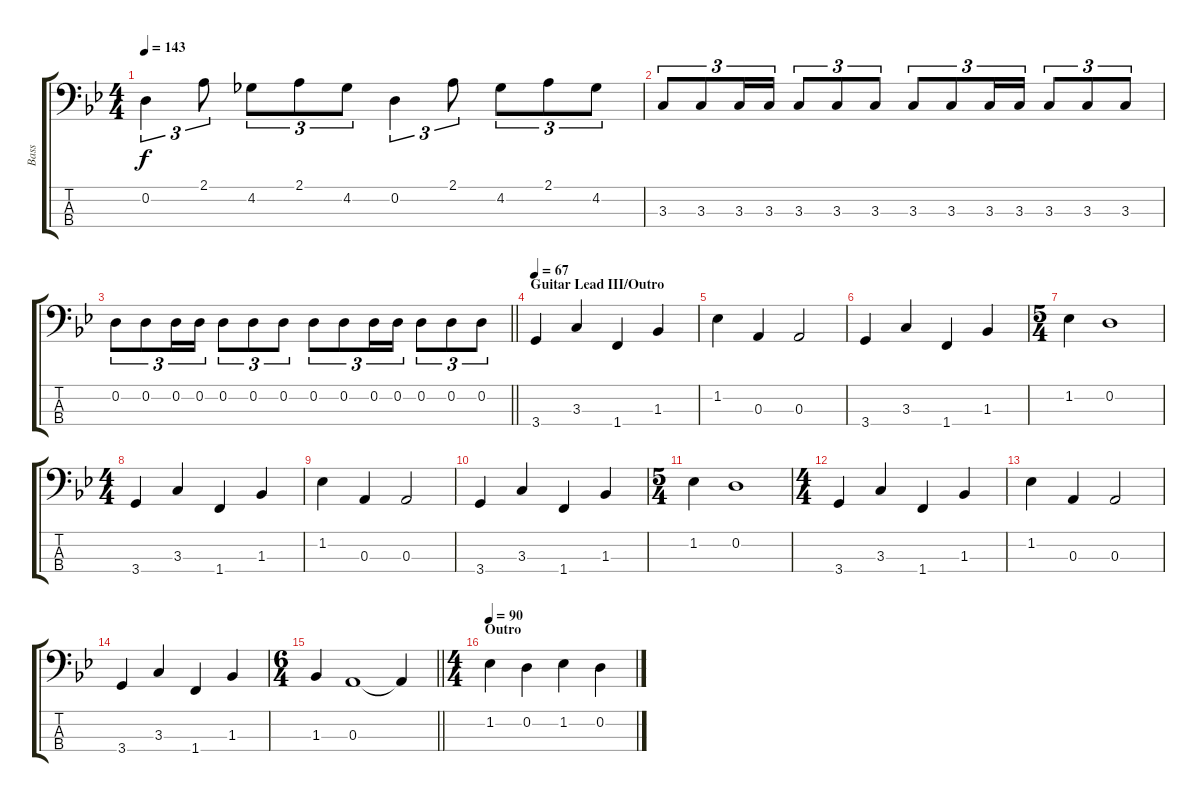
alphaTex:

\track ("Bass" "Bass") {instrument electricbassfinger}
\staff {score tabs}
\tuning (G2 D2 A1 E1) {hide}
\ts (4 4)
\tempo 143
\clef f4
\ks bb
0.2.4{tu (3 2) dy f} 2.1.8{tu (3 2)} 4.2.8{tu (3 2)} 2.1.8{tu (3 2)} 4.2.8{tu (3 2)} 0.2.4{tu (3 2)} 2.1.8{tu (3 2)} 4.2.8{tu (3 2)} 2.1.8{tu (3 2)} 4.2.8{tu (3 2)} |
3.3.8{tu (3 2)} 3.3.8{tu (3 2)} 3.3.16{tu (3 2)} 3.3.16{tu (3 2)} 3.3.8{tu (3 2)} 3.3.8{tu (3 2)} 3.3.8{tu (3 2)} 3.3.8{tu (3 2)} 3.3.8{tu (3 2)} 3.3.16{tu (3 2)} 3.3.16{tu (3 2)} 3.3.8{tu (3 2)} 3.3.8{tu (3 2)} 3.3.8{tu (3 2)} |
\barLineRight lightlight
0.2.8{tu (3 2)} 0.2.8{tu (3 2)} 0.2.16{tu (3 2)} 0.2.16{tu (3 2)} 0.2.8{tu (3 2)} 0.2.8{tu (3 2)} 0.2.8{tu (3 2)} 0.2.8{tu (3 2)} 0.2.8{tu (3 2)} 0.2.16{tu (3 2)} 0.2.16{tu (3 2)} 0.2.8{tu (3 2)} 0.2.8{tu (3 2)} 0.2.8{tu (3 2)} |
\section ("" "Guitar Lead III/Outro")
\tempo 67
3.4.4 3.3.4 1.4.4 1.3.4 |
1.2.4 0.3.4 0.3.2 |
3.4.4 3.3.4 1.4.4 1.3.4 |
\ts (5 4)
1.2.4 0.2.1 |
\ts (4 4)
3.4.4 3.3.4 1.4.4 1.3.4 |
1.2.4 0.3.4 0.3.2 |
3.4.4 3.3.4 1.4.4 1.3.4 |
\ts (5 4)
1.2.4 0.2.1 |
\ts (4 4)
3.4.4 3.3.4 1.4.4 1.3.4 |
1.2.4 0.3.4 0.3.2 |
3.4.4 3.3.4 1.4.4 1.3.4 |
\ts (6 4)
\barLineRight lightlight
1.3.4 0.3.1 0.3{t}.4 |
\ts (4 4)
\section ("" "Outro")
\tempo 90
1.2.4 0.2.4 1.2.4 0.2.4
